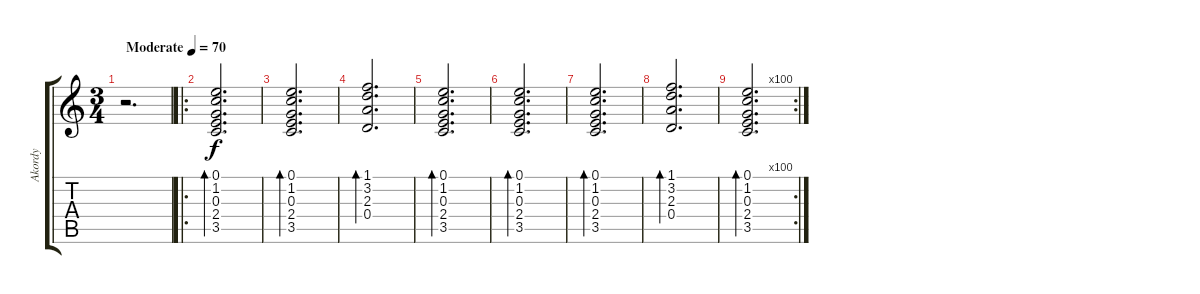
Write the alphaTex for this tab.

\track ("Akordy" "Akordy") {instrument acousticguitarnylon}
\staff {score tabs}
\tuning (E4 B3 G3 D3 A2 E2) {hide}
\ts (3 4)
\tempo (70 "Moderate")
\clef g2
\ks c
r.2{d dy f instrument acousticguitarnylon} |
\ro
(0.1 1.2 0.3 2.4 3.5).2{d bd 120} |
(0.1 1.2 0.3 2.4 3.5).2{d bd 120} |
(1.1 3.2 2.3 0.4).2{d bd 120} |
(0.1 1.2 0.3 2.4 3.5).2{d bd 120} |
(0.1 1.2 0.3 2.4 3.5).2{d bd 120} |
(0.1 1.2 0.3 2.4 3.5).2{d bd 120} |
(1.1 3.2 2.3 0.4).2{d bd 120} |
\rc 100
(0.1 1.2 0.3 2.4 3.5).2{d bd 120}
